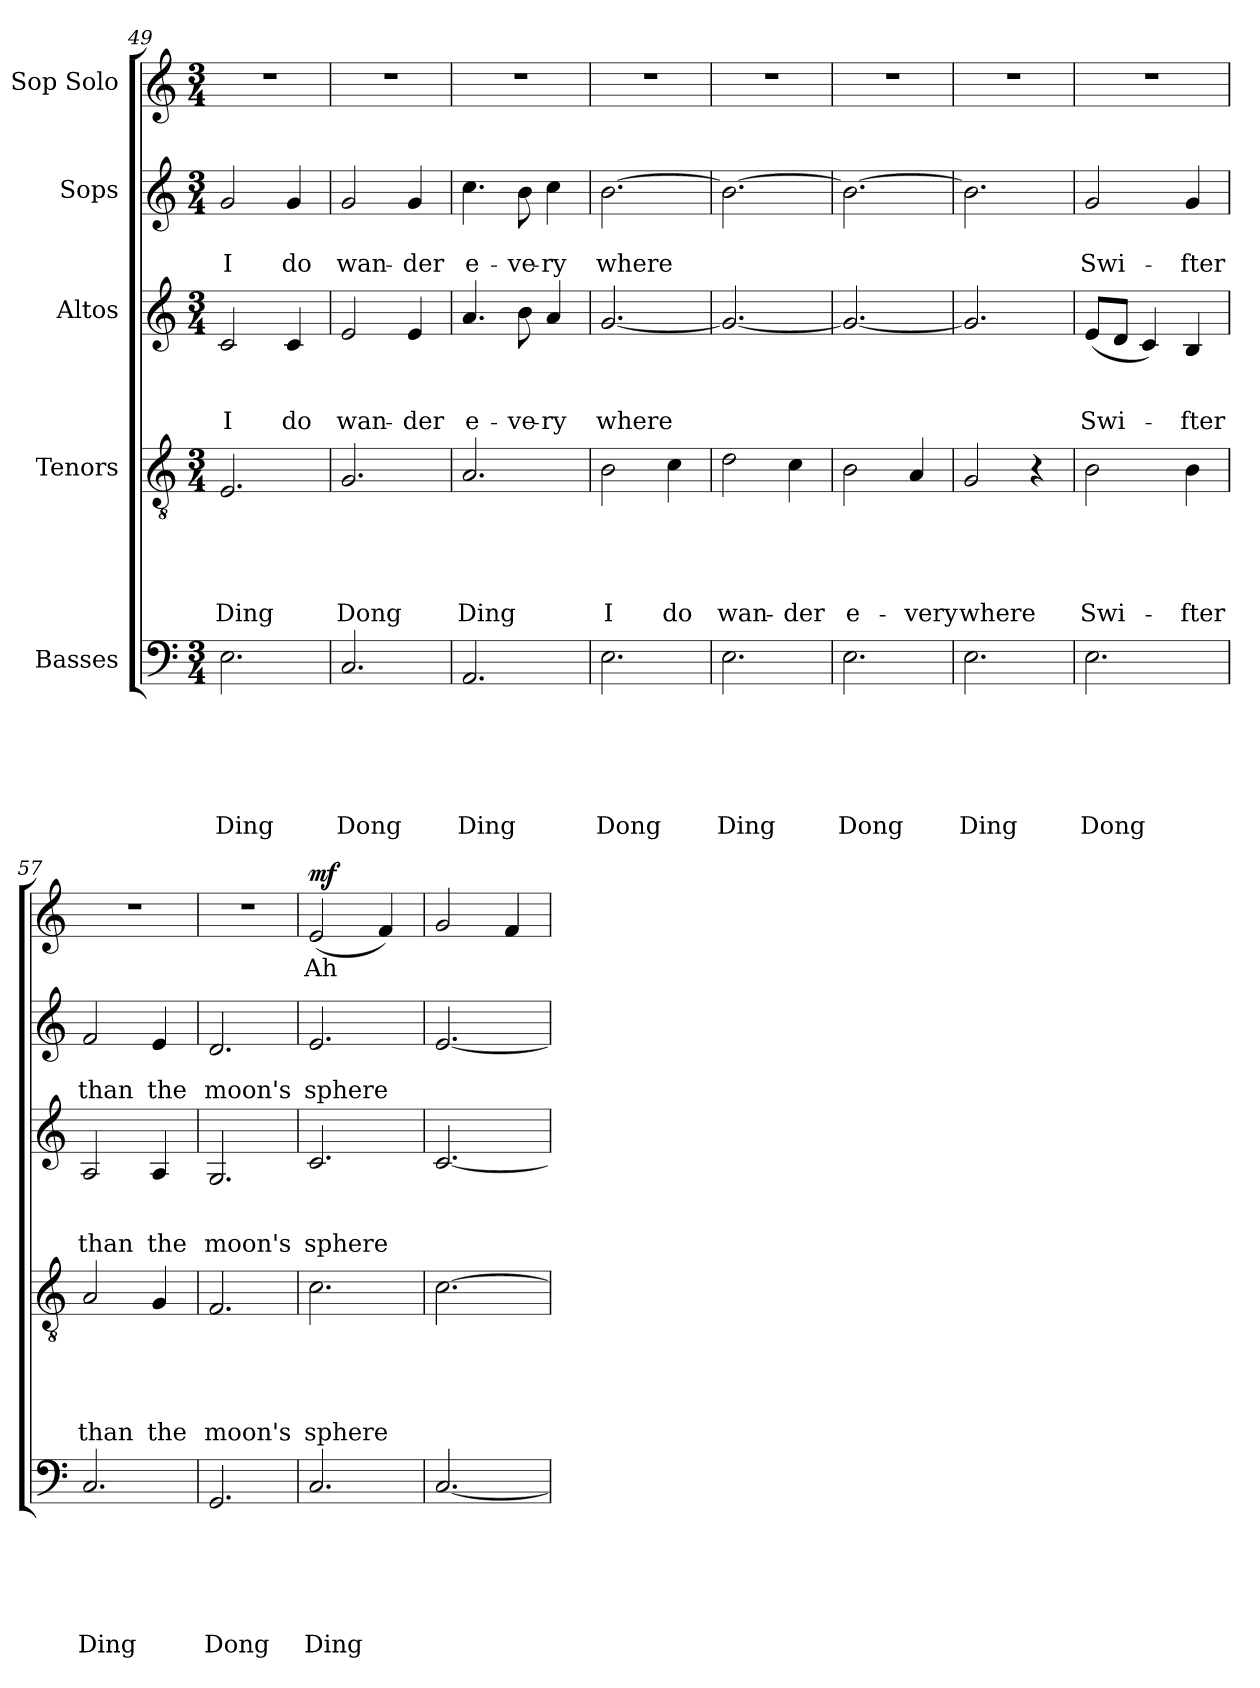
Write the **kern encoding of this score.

**kern	**text	**text	**text	**text	**text	**text	**kern	**text	**text	**text	**text	**text	**kern	**text	**text	**text	**kern	**text	**text	**kern	**text	**dynam
*part5	*part5	*part5	*part5	*part5	*part5	*part5	*part4	*part4	*part4	*part4	*part4	*part4	*part3	*part3	*part3	*part3	*part2	*part2	*part2	*part1	*part1	*part1
*staff5	*staff5	*staff5	*staff5	*staff5	*staff5	*staff5	*staff4	*staff4	*staff4	*staff4	*staff4	*staff4	*staff3	*staff3	*staff3	*staff3	*staff2	*staff2	*staff2	*staff1	*staff1	*staff1
*I"Basses	*	*	*	*	*	*	*I"Tenors	*	*	*	*	*	*I"Altos	*	*	*	*I"Sops	*	*	*I"Sop Solo	*	*
*clefF4	*	*	*	*	*	*	*clefGv2	*	*	*	*	*	*clefG2	*	*	*	*clefG2	*	*	*clefG2	*	*
*k[]	*	*	*	*	*	*	*k[]	*	*	*	*	*	*k[]	*	*	*	*k[]	*	*	*k[]	*	*
*C:	*	*	*	*	*	*	*C:	*	*	*	*	*	*C:	*	*	*	*C:	*	*	*C:	*	*
*M3/4	*	*	*	*	*	*	*M3/4	*	*	*	*	*	*M3/4	*	*	*	*M3/4	*	*	*M3/4	*	*
=49	=49	=49	=49	=49	=49	=49	=49	=49	=49	=49	=49	=49	=49	=49	=49	=49	=49	=49	=49	=49	=49	=49
!	!	!	!	!	!	!LO:LY:b	!	!	!	!	!	!LO:LY:b	!	!	!	!LO:LY:b	!	!	!LO:LY:b	!LO:N:vis=1	!	!
2.E\	.	.	.	.	.	Ding	2.E/	.	.	.	.	Ding	2c/	.	.	I	2g/	.	I	2.r	.	.
!	!	!	!	!	!	!	!	!	!	!	!	!	!	!	!	!LO:LY:b	!	!	!LO:LY:b	!	!	!
.	.	.	.	.	.	.	.	.	.	.	.	.	4c/	.	.	do	4g/	.	do	.	.	.
!!LO:LB:g=z
=50	=50	=50	=50	=50	=50	=50	=50	=50	=50	=50	=50	=50	=50	=50	=50	=50	=50	=50	=50	=50	=50	=50
!	!	!	!	!	!	!LO:LY:b	!	!	!	!	!	!LO:LY:b	!	!	!	!LO:LY:b	!	!	!LO:LY:b	!LO:N:vis=1	!	!
2.C/	.	.	.	.	.	Dong	2.G/	.	.	.	.	Dong	2e/	.	.	wan-	2g/	.	wan-	2.r	.	.
!	!	!	!	!	!	!	!	!	!	!	!	!	!	!	!	!LO:LY:b	!	!	!LO:LY:b	!	!	!
.	.	.	.	.	.	.	.	.	.	.	.	.	4e/	.	.	-der	4g/	.	-der	.	.	.
=51	=51	=51	=51	=51	=51	=51	=51	=51	=51	=51	=51	=51	=51	=51	=51	=51	=51	=51	=51	=51	=51	=51
!	!	!	!	!	!	!LO:LY:b	!	!	!	!	!	!LO:LY:b	!	!	!	!LO:LY:b	!	!	!LO:LY:b	!LO:N:vis=1	!	!
2.AA/	.	.	.	.	.	Ding	2.A/	.	.	.	.	Ding	4.a/	.	.	e-	4.cc\	.	e-	2.r	.	.
!	!	!	!	!	!	!	!	!	!	!	!	!	!	!	!	!LO:LY:b	!	!	!LO:LY:b	!	!	!
.	.	.	.	.	.	.	.	.	.	.	.	.	8b\	.	.	-ve-	8b\	.	-ve-	.	.	.
!	!	!	!	!	!	!	!	!	!	!	!	!	!	!	!	!LO:LY:b	!	!	!LO:LY:b	!	!	!
.	.	.	.	.	.	.	.	.	.	.	.	.	4a/	.	.	-ry	4cc\	.	-ry	.	.	.
=52	=52	=52	=52	=52	=52	=52	=52	=52	=52	=52	=52	=52	=52	=52	=52	=52	=52	=52	=52	=52	=52	=52
!	!	!	!	!	!	!LO:LY:b	!	!	!	!	!	!LO:LY:b	!	!	!	!LO:LY:b	!	!	!LO:LY:b	!LO:N:vis=1	!	!
2.E\	.	.	.	.	.	Dong	2B\	.	.	.	.	I	[<2.g/	.	.	where	[>2.b\	.	where	2.r	.	.
!	!	!	!	!	!	!	!	!	!	!	!	!LO:LY:b	!	!	!	!	!	!	!	!	!	!
.	.	.	.	.	.	.	4c\	.	.	.	.	do	.	.	.	.	.	.	.	.	.	.
=53	=53	=53	=53	=53	=53	=53	=53	=53	=53	=53	=53	=53	=53	=53	=53	=53	=53	=53	=53	=53	=53	=53
!	!	!	!	!	!	!LO:LY:b	!	!	!	!	!	!LO:LY:b	!	!	!	!	!	!	!	!LO:N:vis=1	!	!
2.E\	.	.	.	.	.	Ding	2d\	.	.	.	.	wan-	2.g/_	.	.	.	2.b\_	.	.	2.r	.	.
!	!	!	!	!	!	!	!	!	!	!	!	!LO:LY:b	!	!	!	!	!	!	!	!	!	!
.	.	.	.	.	.	.	4c\	.	.	.	.	-der	.	.	.	.	.	.	.	.	.	.
=54	=54	=54	=54	=54	=54	=54	=54	=54	=54	=54	=54	=54	=54	=54	=54	=54	=54	=54	=54	=54	=54	=54
!	!	!	!	!	!	!LO:LY:b	!	!	!	!	!	!LO:LY:b	!	!	!	!	!	!	!	!LO:N:vis=1	!	!
2.E\	.	.	.	.	.	Dong	2B\	.	.	.	.	e-	2.g/_	.	.	.	2.b\_	.	.	2.r	.	.
!	!	!	!	!	!	!	!	!	!	!	!	!LO:LY:b	!	!	!	!	!	!	!	!	!	!
.	.	.	.	.	.	.	4A/	.	.	.	.	-very	.	.	.	.	.	.	.	.	.	.
=55	=55	=55	=55	=55	=55	=55	=55	=55	=55	=55	=55	=55	=55	=55	=55	=55	=55	=55	=55	=55	=55	=55
!	!	!	!	!	!	!LO:LY:b	!	!	!	!	!	!LO:LY:b	!	!	!	!	!	!	!	!LO:N:vis=1	!	!
2.E\	.	.	.	.	.	Ding	2G/	.	.	.	.	where	2.g/]	.	.	.	2.b\]	.	.	2.r	.	.
.	.	.	.	.	.	.	4r	.	.	.	.	.	.	.	.	.	.	.	.	.	.	.
=56	=56	=56	=56	=56	=56	=56	=56	=56	=56	=56	=56	=56	=56	=56	=56	=56	=56	=56	=56	=56	=56	=56
!	!	!	!	!	!	!LO:LY:b	!	!	!	!	!	!LO:LY:b	!	!	!	!LO:LY:b	!	!	!LO:LY:b	!LO:N:vis=1	!	!
2.E\	.	.	.	.	.	Dong	2B\	.	.	.	.	Swi-	(<8e/L	.	.	Swi-	2g/	.	Swi-	2.r	.	.
.	.	.	.	.	.	.	.	.	.	.	.	.	8d/J	.	.	.	.	.	.	.	.	.
.	.	.	.	.	.	.	.	.	.	.	.	.	4c/)	.	.	.	.	.	.	.	.	.
!	!	!	!	!	!	!	!	!	!	!	!	!LO:LY:b	!	!	!	!LO:LY:b	!	!	!LO:LY:b	!	!	!
.	.	.	.	.	.	.	4B\	.	.	.	.	-fter	4B/	.	.	-fter	4g/	.	-fter	.	.	.
=57	=57	=57	=57	=57	=57	=57	=57	=57	=57	=57	=57	=57	=57	=57	=57	=57	=57	=57	=57	=57	=57	=57
!	!	!	!	!	!	!LO:LY:b	!	!	!	!	!	!LO:LY:b	!	!	!	!LO:LY:b	!	!	!LO:LY:b	!LO:N:vis=1	!	!
2.C/	.	.	.	.	.	Ding	2A/	.	.	.	.	than	2A/	.	.	than	2f/	.	than	2.r	.	.
!	!	!	!	!	!	!	!	!	!	!	!	!LO:LY:b	!	!	!	!LO:LY:b	!	!	!LO:LY:b	!	!	!
.	.	.	.	.	.	.	4G/	.	.	.	.	the	4A/	.	.	the	4e/	.	the	.	.	.
=58	=58	=58	=58	=58	=58	=58	=58	=58	=58	=58	=58	=58	=58	=58	=58	=58	=58	=58	=58	=58	=58	=58
!	!	!	!	!	!	!LO:LY:b	!	!	!	!	!	!LO:LY:b	!	!	!	!LO:LY:b	!	!	!LO:LY:b	!LO:N:vis=1	!	!
2.GG/	.	.	.	.	.	Dong	2.F/	.	.	.	.	moon's	2.G/	.	.	moon's	2.d/	.	moon's	2.r	.	.
=59	=59	=59	=59	=59	=59	=59	=59	=59	=59	=59	=59	=59	=59	=59	=59	=59	=59	=59	=59	=59	=59	=59
!	!	!	!	!	!	!LO:LY:b	!	!	!	!	!	!LO:LY:b	!	!	!	!LO:LY:b	!	!	!LO:LY:b	!	!LO:LY:b	!LO:DY:a
2.C/	.	.	.	.	.	Ding	2.c\	.	.	.	.	sphere	2.c/	.	.	sphere	2.e/	.	sphere	(<2e/	Ah	mf
.	.	.	.	.	.	.	.	.	.	.	.	.	.	.	.	.	.	.	.	4f/)	.	.
!!LO:PB:g=z
=60	=60	=60	=60	=60	=60	=60	=60	=60	=60	=60	=60	=60	=60	=60	=60	=60	=60	=60	=60	=60	=60	=60
[<2.C/	.	.	.	.	.	.	[>2.c\	.	.	.	.	.	[<2.c/	.	.	.	[<2.e/	.	.	2g/	.	.
.	.	.	.	.	.	.	.	.	.	.	.	.	.	.	.	.	.	.	.	4f/	.	.
=	=	=	=	=	=	=	=	=	=	=	=	=	=	=	=	=	=	=	=	=	=	=
*-	*-	*-	*-	*-	*-	*-	*-	*-	*-	*-	*-	*-	*-	*-	*-	*-	*-	*-	*-	*-	*-	*-
